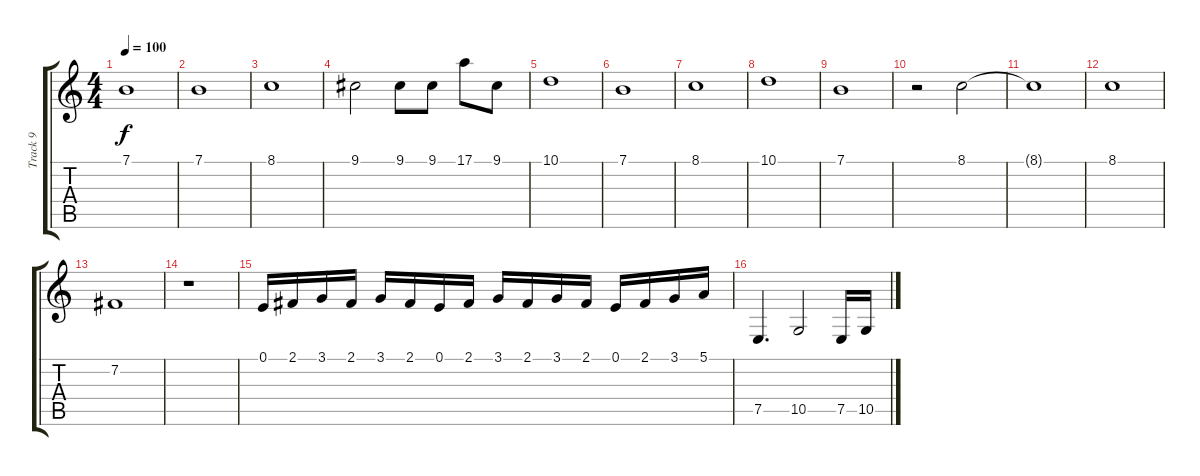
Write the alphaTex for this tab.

\track ("Track 9" "Track 9") {instrument tremolostrings}
\staff {score tabs}
\tuning (E4 B3 G3 D3 A2 E2) {hide}
\ts (4 4)
\tempo 100
\clef g2
\ks c
7.1.1{dy f} |
7.1.1 |
8.1.1 |
9.1.2 9.1.8 9.1.8 17.1.8 9.1.8 |
10.1.1 |
7.1.1 |
8.1.1 |
10.1.1 |
7.1.1 |
r.2 8.1.2 |
8.1{t}.1 |
8.1.1 |
7.2.1 |
r.1 |
0.1.16 2.1.16 3.1.16 2.1.16 3.1.16 2.1.16 0.1.16 2.1.16 3.1.16 2.1.16 3.1.16 2.1.16 0.1.16 2.1.16 3.1.16 5.1.16 |
7.5.4{d} 10.5.2 7.5.16 10.5.16
